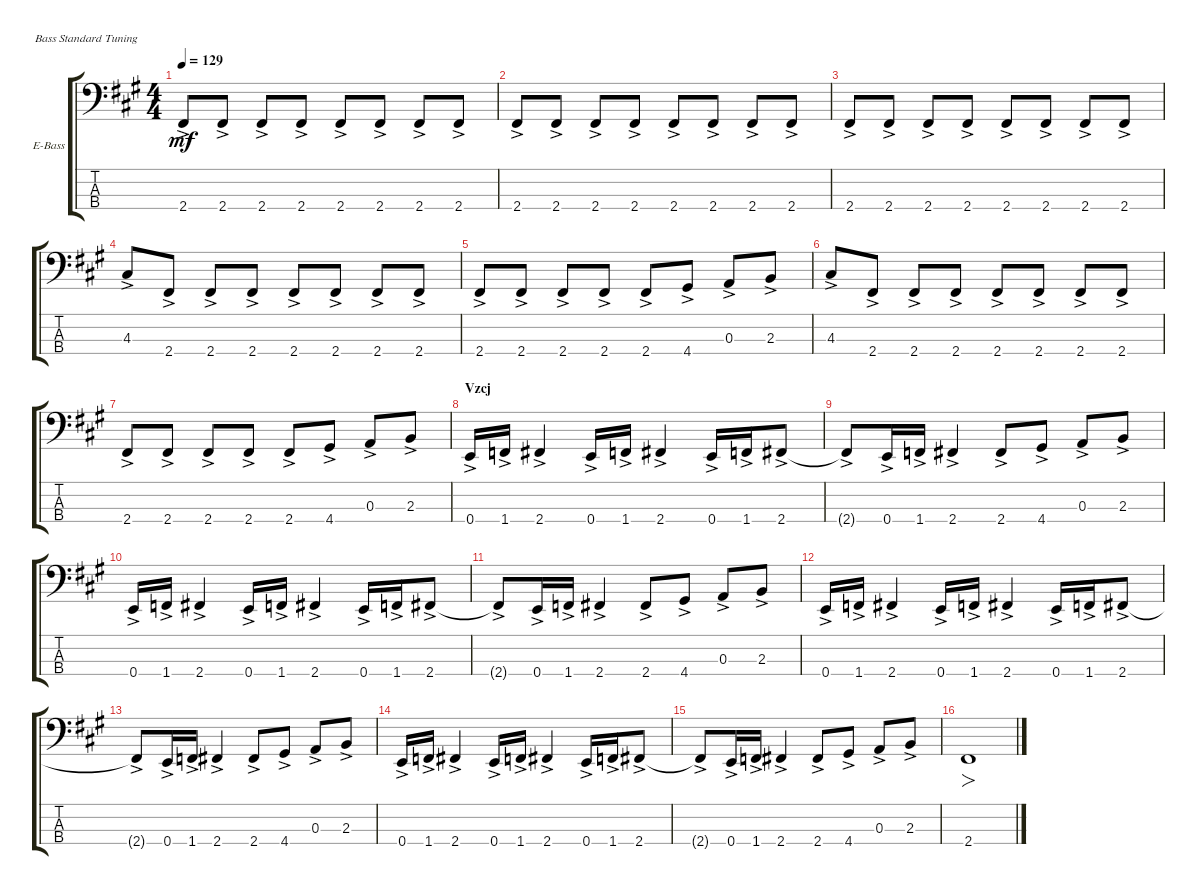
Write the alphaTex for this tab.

\defaultSystemsLayout 4
\bracketExtendMode groupsimilarinstruments
\firstSystemTrackNameOrientation horizontal
\otherSystemsTrackNameOrientation horizontal
\track ("Electric Bass" "E-Bass") {instrument electricbassfinger}
\staff {score tabs}
\tuning (G2 D2 A1 E1)
\ts (4 4)
\tempo 129
\clef f4
\ks f#minor
2.4{ac}.8{dy mf} 2.4{ac}.8 2.4{ac}.8 2.4{ac}.8 2.4{ac}.8 2.4{ac}.8 2.4{ac}.8 2.4{ac}.8 |
2.4{ac}.8 2.4{ac}.8 2.4{ac}.8 2.4{ac}.8 2.4{ac}.8 2.4{ac}.8 2.4{ac}.8 2.4{ac}.8 |
2.4{ac}.8 2.4{ac}.8 2.4{ac}.8 2.4{ac}.8 2.4{ac}.8 2.4{ac}.8 2.4{ac}.8 2.4{ac}.8 |
4.3{ac}.8 2.4{ac}.8 2.4{ac}.8 2.4{ac}.8 2.4{ac}.8 2.4{ac}.8 2.4{ac}.8 2.4{ac}.8 |
2.4{ac}.8 2.4{ac}.8 2.4{ac}.8 2.4{ac}.8 2.4{ac}.8 4.4{ac}.8 0.3{ac}.8 2.3{ac}.8 |
4.3{ac}.8 2.4{ac}.8 2.4{ac}.8 2.4{ac}.8 2.4{ac}.8 2.4{ac}.8 2.4{ac}.8 2.4{ac}.8 |
2.4{ac}.8 2.4{ac}.8 2.4{ac}.8 2.4{ac}.8 2.4{ac}.8 4.4{ac}.8 0.3{ac}.8 2.3{ac}.8 |
\section ("" "Vzcj")
0.4{ac}.16 1.4{ac}.16 2.4{ac}.4 0.4{ac}.16 1.4{ac}.16 2.4{ac}.4 0.4{ac}.16 1.4{ac}.16 2.4{ac}.8 |
2.4{ac t}.8 0.4{ac}.16 1.4{ac}.16 2.4{ac}.4 2.4{ac}.8 4.4{ac}.8 0.3{ac}.8 2.3{ac}.8 |
0.4{ac}.16 1.4{ac}.16 2.4{ac}.4 0.4{ac}.16 1.4{ac}.16 2.4{ac}.4 0.4{ac}.16 1.4{ac}.16 2.4{ac}.8 |
2.4{ac t}.8 0.4{ac}.16 1.4{ac}.16 2.4{ac}.4 2.4{ac}.8 4.4{ac}.8 0.3{ac}.8 2.3{ac}.8 |
0.4{ac}.16 1.4{ac}.16 2.4{ac}.4 0.4{ac}.16 1.4{ac}.16 2.4{ac}.4 0.4{ac}.16 1.4{ac}.16 2.4{ac}.8 |
2.4{ac t}.8 0.4{ac}.16 1.4{ac}.16 2.4{ac}.4 2.4{ac}.8 4.4{ac}.8 0.3{ac}.8 2.3{ac}.8 |
0.4{ac}.16 1.4{ac}.16 2.4{ac}.4 0.4{ac}.16 1.4{ac}.16 2.4{ac}.4 0.4{ac}.16 1.4{ac}.16 2.4{ac}.8 |
2.4{ac t}.8 0.4{ac}.16 1.4{ac}.16 2.4{ac}.4 2.4{ac}.8 4.4{ac}.8 0.3{ac}.8 2.3{ac}.8 |
2.4.1{fo}
